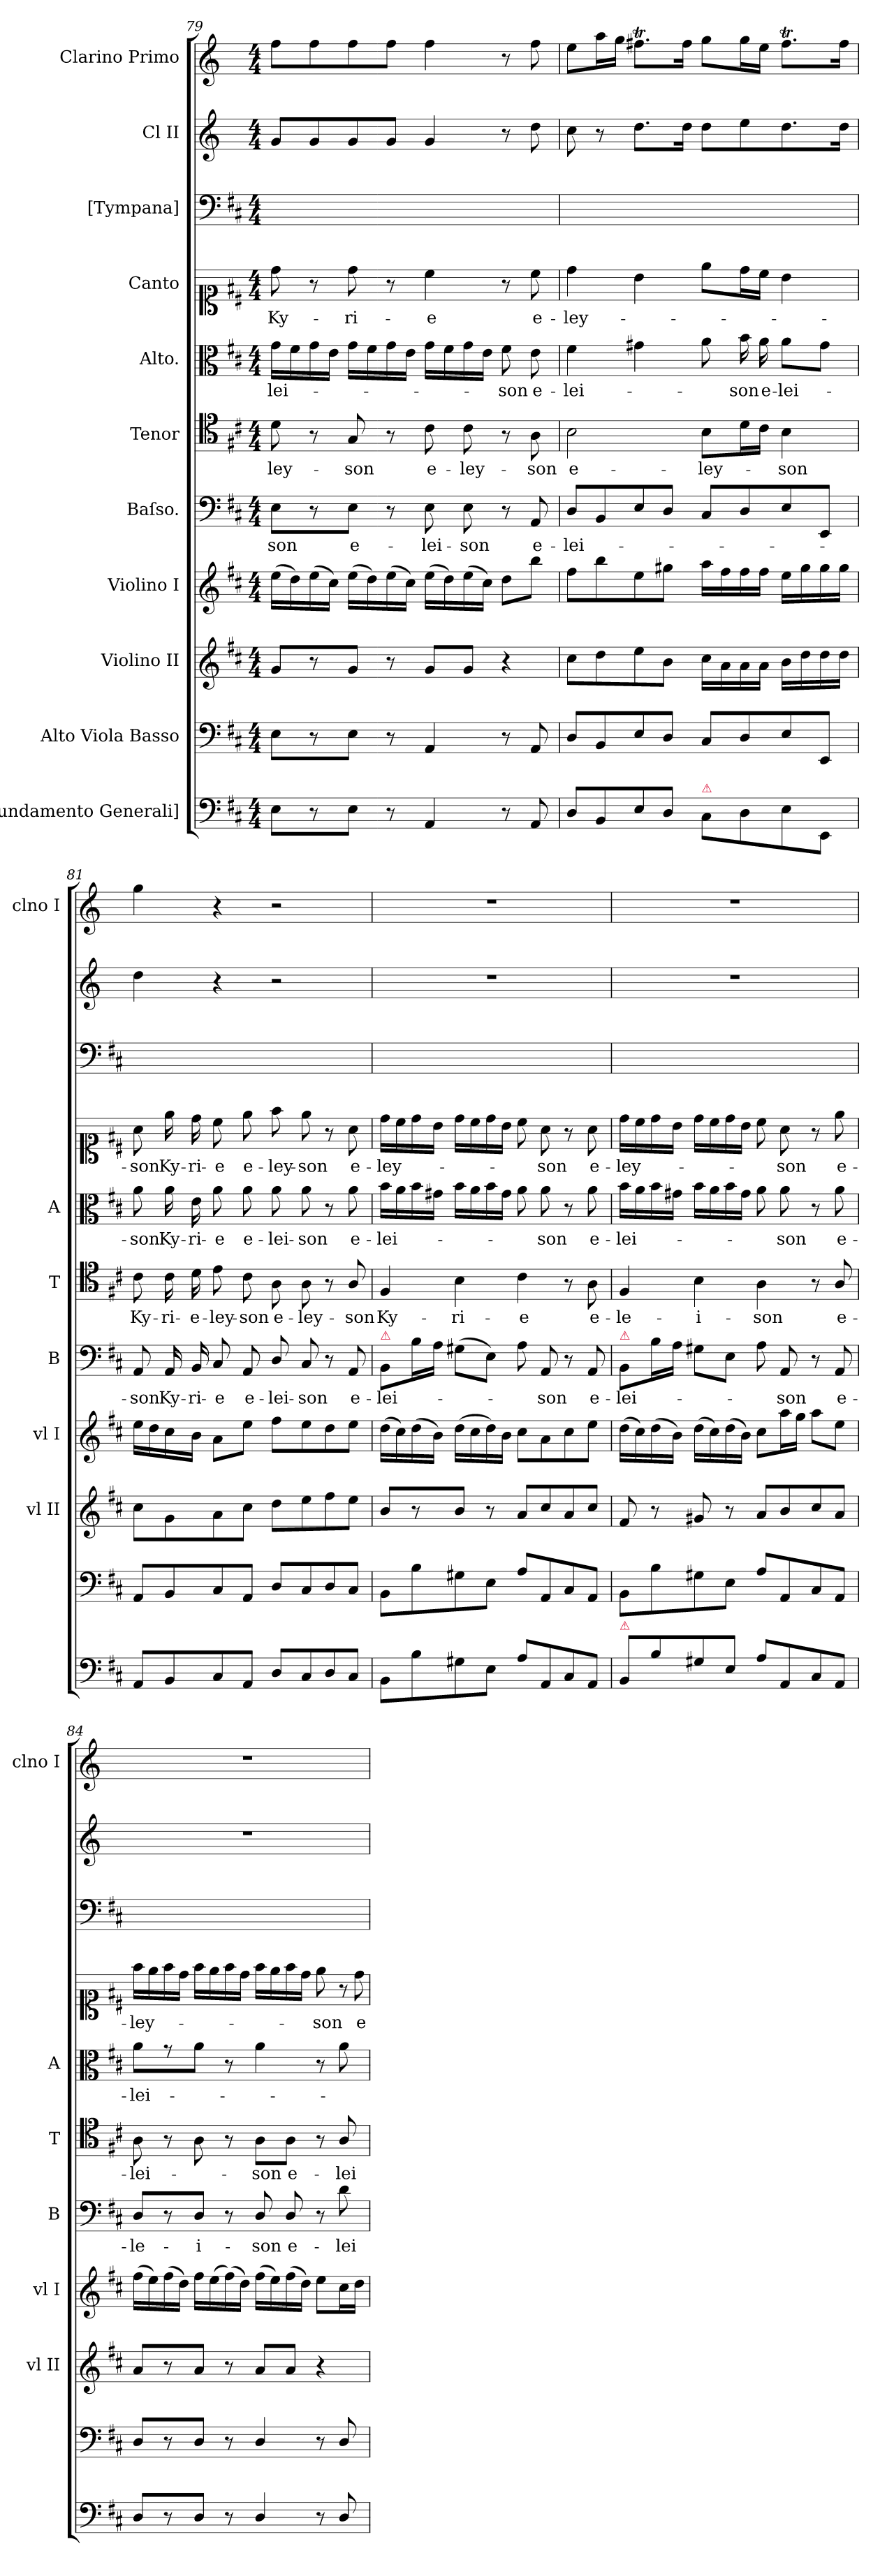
**kern	**kern	**kern	**kern	**kern	**text	**kern	**text	**kern	**text	**kern	**text	**kern	**kern	**kern
*part11	*part10	*part9	*part8	*part7	*part7	*part6	*part6	*part5	*part5	*part4	*part4	*part3	*part2	*part1
*staff11	*staff10	*staff9	*staff8	*staff7	*staff7	*staff6	*staff6	*staff5	*staff5	*staff4	*staff4	*staff3	*staff2	*staff1
*I"[Fundamento Generali]	*I"Alto Viola Basso	*I"Violino II	*I"Violino I	*I"Baſso.	*	*I"Tenor	*	*I"Alto.	*	*I"Canto	*	*I"[Tympana]	*I"Cl II	*I"Clarino Primo
*	*	*I'vl II	*I'vl I	*I'B	*	*I'T	*	*I'A	*	*	*	*	*	*I'clno I
*clefF4	*clefF4	*clefG2	*clefG2	*clefF4	*	*clefC4	*	*clefC3	*	*clefC1	*	*clefF4	*clefG2	*clefG2
*	*	*	*	*	*	*	*	*	*	*	*	*	*ITrd-1c-2	*ITrd-1c-2
*k[f#c#]	*k[f#c#]	*k[f#c#]	*k[f#c#]	*k[f#c#]	*	*k[f#c#]	*	*k[f#c#]	*	*k[f#c#]	*	*k[f#c#]	*k[f#c#]	*k[f#c#]
*M4/4	*M4/4	*M4/4	*M4/4	*M4/4	*	*M4/4	*	*M4/4	*	*M4/4	*	*M4/4	*M4/4	*M4/4
=79	=79	=79	=79	=79	=79	=79	=79	=79	=79	=79	=79	=79	=79	=79
!	!	!	!	!	!LO:LY:i	!	!	!	!	!	!LO:LY:i	!	!	!
8E\L	8E\L	8g/L	(16ee\LL	8E\L	-son	8d\	-ley-	16g\LL	-lei-	8dd\	Ky-	1ryy	8a/L	8gg\L
.	.	.	16dd\)	.	.	.	.	16f#\	.	.	.	.	.	.
8r	8r	8r	(16ee\	8r	.	8r	.	16g\	.	8r	.	.	8a/	8gg\
.	.	.	16cc#\JJ)	.	.	.	.	16e\JJ	.	.	.	.	.	.
!	!	!	!	!	!LO:LY:i	!	!	!	!	!	!LO:LY:i	!	!	!
8E\J	8E\J	8g/J	(16ee\LL	8E\J	e-	8G/	-son	16g\LL	.	8dd\	-ri-	.	8a/	8gg\
.	.	.	16dd\)	.	.	.	.	16f#\	.	.	.	.	.	.
8r	8r	8r	(16ee\	8r	.	8r	.	16g\	.	8r	.	.	8a/J	8gg\J
.	.	.	16cc#\JJ)	.	.	.	.	16e\JJ	.	.	.	.	.	.
!	!	!	!	!	!LO:LY:i	!	!	!	!	!	!LO:LY:i	!	!	!
4AA/	4AA/	8g/L	(16ee\LL	8E\	-lei-	8c#\	e-	16g\LL	.	4cc#\	-e	.	4a/	4gg\
.	.	.	16dd\)	.	.	.	.	16f#\	.	.	.	.	.	.
!	!	!	!	!	!LO:LY:i	!	!	!	!	!	!	!	!	!
.	.	8g/J	(16ee\	8E\	-son	8c#\	-ley-	16g\	.	.	.	.	.	.
.	.	.	16cc#\JJ)	.	.	.	.	16e\JJ	.	.	.	.	.	.
8r	8r	4r	8dd\L	8r	.	8r	.	8f#\	-son	8r	.	.	8r	8r
8AA/	8AA/	.	8bb\J	8AA/	e-	8A\	-son	8e\	e-	8cc#\	e-	.	8ee\	8gg\
=80	=80	=80	=80	=80	=80	=80	=80	=80	=80	=80	=80	=80	=80	=80
8D/L	8D/L	8cc#\L	8ff#\L	8D/L	-lei-	2B\	e-	4f#\	-lei-	4dd\	-ley-	1ryy	8dd\	8ff#\L
8BB/	8BB/	8dd\	8bb\	8BB/	.	.	.	.	.	.	.	.	8r	16bb\L
.	.	.	.	.	.	.	.	.	.	.	.	.	.	16aa\JJ
8E/	8E/	8ee\	8ee\	8E/	.	.	.	4g#X\	.	4b\	.	.	8.ee\L	8.gg#Xt\L
8D/J	8D/J	8b\J	8gg#X\J	8D/J	.	.	.	.	.	.	.	.	.	.
.	.	.	.	.	.	.	.	.	.	.	.	.	16ee\Jk	16gg#\Jk
!LO:TX:a:color=crimson:t=⚠	!	!	!	!	!	!	!	!	!	!	!	!	!	!
8C#\L	8C#/L	16cc#\LL	16aa\LL	8C#/L	.	8B\L	-ley-	8a\	.	8ee\L	.	.	8ee\L	8aa\L
.	.	16a\	16ff#\	.	.	.	.	.	.	.	.	.	.	.
8D\	8D/	16a\	16ff#\	8D/	.	16d\L	.	16b\	-son	16dd\L	.	.	8ff#\	16aa\L
.	.	16a\JJ	16ff#\JJ	.	.	16c#\JJ	.	16a\	e-	16cc#\JJ	.	.	.	16ff#\JJ
8E\	8E/	16b\LL	16ee\LL	8E/	.	4B\	-son	8a\L	-lei-	4b\	.	.	8.ee\	8.gg#t\L
.	.	16dd\	16gg#\	.	.	.	.	.	.	.	.	.	.	.
8EE/J	8EE/J	16dd\	16gg#\	8EE/J	.	.	.	8g#\J	.	.	.	.	.	.
.	.	16dd\JJ	16gg#\JJ	.	.	.	.	.	.	.	.	.	16ee\Jk	16gg#\Jk
=81	=81	=81	=81	=81	=81	=81	=81	=81	=81	=81	=81	=81	=81	=81
8AA/L	8AA/L	8cc#\L	16ee\LL	8AA/	-son	8c#\	Ky-	8a\	-son	8a\	-son	1ryy	4ee\	4aa\
.	.	.	16dd\	.	.	.	.	.	.	.	.	.	.	.
8BB/	8BB/	8g\	16cc#\	16AA/	Ky-	16c#\	-ri-	16a\	Ky-	16ee\	Ky-	.	.	.
.	.	.	16b\JJ	16BB/	-ri-	16d\	-e-	16e\	-ri-	16dd\	-ri-	.	.	.
8C#/	8C#/	8a\	8a\L	8C#/	-e	8e\	-ley-	8a\	-e	8cc#\	-e	.	4r	4r
8AA/J	8AA/J	8cc#\J	8ee\J	8AA/	e-	8c#\	-son	8a\	e-	8ee\	e-	.	.	.
8D/L	8D/L	8dd\L	8ff#\L	8D/	-lei-	8A\	e-	8a\	-lei-	8ff#\	-ley-	.	2r	2r
8C#/	8C#/	8ee\	8ee\	8C#/	-son	8A\	-ley-	8a\	-son	8ee\	-son	.	.	.
8D/	8D/	8ff#\	8dd\	8r	.	8r	.	8r	.	8r	.	.	.	.
8C#/J	8C#/J	8ee\J	8ee\J	8AA/	e-	8A/	-son	8a\	e-	8a\	e-	.	.	.
=82	=82	=82	=82	=82	=82	=82	=82	=82	=82	=82	=82	=82	=82	=82
!	!	!	!	!LO:TX:a:color=crimson:t=⚠	!	!	!	!	!	!	!	!	!	!
8BB/L	8BB/L	8b/L	(16dd\LL	8BB/L	-lei-	4F#/	Ky-	16b\LL	-lei-	16dd\LL	-ley-	1ryy	1r	1r
.	.	.	16cc#\)	.	.	.	.	16a\	.	16cc#\	.	.	.	.
8B\	8B\	8r	(16dd\	16B\L	.	.	.	16b\	.	16dd\	.	.	.	.
.	.	.	16b\JJ)	16A\JJ	.	.	.	16g#X\JJ	.	16b\JJ	.	.	.	.
8G#X\	8G#X\	8b/J	(16dd\LL	(8G#X\L	.	4B\	-ri-	16b\LL	.	16dd\LL	.	.	.	.
.	.	.	16cc#\	.	.	.	.	16a\	.	16cc#\	.	.	.	.
8E\J	8E\J	8r	16dd\)	8E\J)	.	.	.	16b\	.	16dd\	.	.	.	.
.	.	.	16b\JJ	.	.	.	.	16g#\JJ	.	16b\JJ	.	.	.	.
8A\L	8A\L	8a/L	8cc#\L	8A\	.	4c#\	-e	8a\	.	8cc#\	.	.	.	.
8AA/	8AA/	8cc#/	8a\	8AA/	-son	.	.	8a\	-son	8a\	-son	.	.	.
8C#/	8C#/	8a/	8cc#\	8r	.	8r	.	8r	.	8r	.	.	.	.
8AA/J	8AA/J	8cc#/J	8ee\J	8AA/	e-	8A\	e-	8a\	e-	8a\	e-	.	.	.
=83	=83	=83	=83	=83	=83	=83	=83	=83	=83	=83	=83	=83	=83	=83
!	!	!	!	!LO:TX:a:color=crimson:t=⚠	!	!	!	!	!	!	!	!	!	!
!LO:TX:a:color=crimson:t=⚠	!	!	!	!	!	!	!	!	!	!	!	!	!	!
!	!	!	!	!	!	!	!LO:LY:i	!	!	!	!	!	!	!
8BB\L	8BB/L	8f#/	(16dd\LL	8BB/L	-lei-	4F#/	-le-	16b\LL	-lei-	16dd\LL	-ley-	1ryy	1r	1r
.	.	.	16cc#\)	.	.	.	.	16a\	.	16cc#\	.	.	.	.
8B/	8B\	8r	(16dd\	16B\L	.	.	.	16b\	.	16dd\	.	.	.	.
.	.	.	16b\JJ)	16A\JJ	.	.	.	16g#X\JJ	.	16b\JJ	.	.	.	.
!	!	!	!	!	!	!	!LO:LY:i	!	!	!	!	!	!	!
8G#X/	8G#X\	8g#X/	(16dd\LL	8G#X\L	.	4B\	-i-	16b\LL	.	16dd\LL	.	.	.	.
.	.	.	16cc#\)	.	.	.	.	16a\	.	16cc#\	.	.	.	.
8E/J	8E\J	8r	(16dd\	8E\J	.	.	.	16b\	.	16dd\	.	.	.	.
.	.	.	16b\JJ)	.	.	.	.	16g#\JJ	.	16b\JJ	.	.	.	.
!	!	!	!	!	!	!	!LO:LY:i	!	!	!	!	!	!	!
8A\L	8A\L	8a/L	8cc#\L	8A\	.	4A\	-son	8a\	.	8cc#\	.	.	.	.
8AA/	8AA/	8b/	16aa\L	8AA/	-son	.	.	8a\	-son	8a\	-son	.	.	.
.	.	.	16gg\JJ	.	.	.	.	.	.	.	.	.	.	.
8C#/	8C#/	8cc#/	8aa\L	8r	.	8r	.	8r	.	8r	.	.	.	.
!	!	!	!	!	!LO:LY:i	!	!LO:LY:i	!	!	!	!	!	!	!
8AA/J	8AA/J	8a/J	8ee\J	8AA/	e-	8A/	e-	8a\	e-	8ee\	e-	.	.	.
=84	=84	=84	=84	=84	=84	=84	=84	=84	=84	=84	=84	=84	=84	=84
!	!	!	!	!	!LO:LY:i	!	!LO:LY:i	!	!	!	!	!	!	!
8D/L	8D/L	8a/L	(16ff#\LL	8D/L	-le-	8A\	-lei-	8a\L	-lei-	16ff#\LL	-ley-	1ryy	1r	1r
.	.	.	16ee\)	.	.	.	.	.	.	16ee\	.	.	.	.
8r	8r	8r	(16ff#\	8r	.	8r	.	8r	.	16ff#\	.	.	.	.
.	.	.	16dd\JJ)	.	.	.	.	.	.	16dd\JJ	.	.	.	.
!	!	!	!	!	!LO:LY:i	!	!	!	!	!	!	!	!	!
8D/J	8D/J	8a/J	16ff#\LL	8D/J	-i-	8A\	.	8a\J	.	16ff#\LL	.	.	.	.
.	.	.	(16ee\	.	.	.	.	.	.	16ee\	.	.	.	.
8r	8r	8r	(16ff#\)	8r	.	8r	.	8r	.	16ff#\	.	.	.	.
.	.	.	16dd\JJ)	.	.	.	.	.	.	16dd\JJ	.	.	.	.
!	!	!	!	!	!LO:LY:i	!	!LO:LY:i	!	!	!	!	!	!	!
4D/	4D/	8a/L	(16ff#\LL	8D/	-son	8A\L	-son	4a\	.	16ff#\LL	.	.	.	.
.	.	.	16ee\)	.	.	.	.	.	.	16ee\	.	.	.	.
!	!	!	!	!	!LO:LY:i	!	!LO:LY:i	!	!	!	!	!	!	!
.	.	8a/J	(16ff#\	8D/	e-	8A\J	e-	.	.	16ff#\	.	.	.	.
.	.	.	16dd\JJ)	.	.	.	.	.	.	16dd\JJ	.	.	.	.
8r	8r	4r	8ee\L	8r	.	8r	.	8r	.	8ee\	-son	.	.	.
!	!	!	!	!	!LO:LY:i	!	!LO:LY:i	!	!	!LO:N:vis=8	!	!	!	!
8D/	8D/	.	16cc#\L	8d\	-lei-	8A/	-lei-	8a\	.	16r	.	.	.	.
!	!	!	!	!	!	!	!	!	!	!LO:N:vis=8	!	!	!	!
.	.	.	16dd\JJ	.	.	.	.	.	.	16dd\	e-	.	.	.
=	=	=	=	=	=	=	=	=	=	=	=	=	=	=
*-	*-	*-	*-	*-	*-	*-	*-	*-	*-	*-	*-	*-	*-	*-
